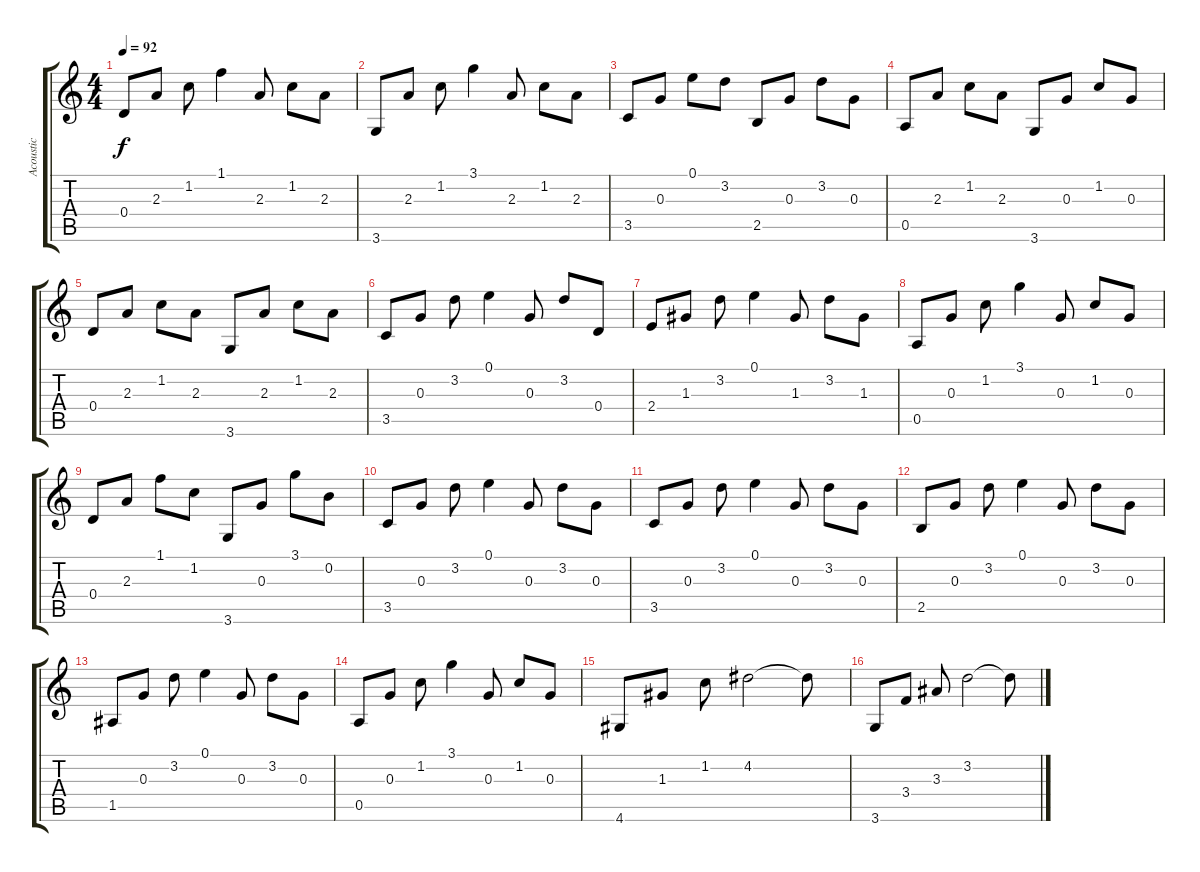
\track ("Acoustic" "Acoustic") {instrument acousticguitarsteel}
\staff {score tabs}
\tuning (E4 B3 G3 D3 A2 E2) {hide}
\ts (4 4)
\tempo 92
\clef g2
\ks c
0.4.8{dy f} 2.3.8 1.2.8 1.1.4 2.3.8 1.2.8 2.3.8 |
3.6.8 2.3.8 1.2.8 3.1.4 2.3.8 1.2.8 2.3.8 |
3.5.8 0.3.8 0.1.8 3.2.8 2.5.8 0.3.8 3.2.8 0.3.8 |
0.5.8 2.3.8 1.2.8 2.3.8 3.6.8 0.3.8 1.2.8 0.3.8 |
0.4.8 2.3.8 1.2.8 2.3.8 3.6.8 2.3.8 1.2.8 2.3.8 |
3.5.8 0.3.8 3.2.8 0.1.4 0.3.8 3.2.8 0.4.8 |
2.4.8 1.3.8 3.2.8 0.1.4 1.3.8 3.2.8 1.3.8 |
0.5.8 0.3.8 1.2.8 3.1.4 0.3.8 1.2.8 0.3.8 |
0.4.8 2.3.8 1.1.8 1.2.8 3.6.8 0.3.8 3.1.8 0.2.8 |
3.5.8 0.3.8 3.2.8 0.1.4 0.3.8 3.2.8 0.3.8 |
3.5.8 0.3.8 3.2.8 0.1.4 0.3.8 3.2.8 0.3.8 |
2.5.8 0.3.8 3.2.8 0.1.4 0.3.8 3.2.8 0.3.8 |
1.5.8 0.3.8 3.2.8 0.1.4 0.3.8 3.2.8 0.3.8 |
0.5.8 0.3.8 1.2.8 3.1.4 0.3.8 1.2.8 0.3.8 |
4.6.8 1.3.8 1.2.8 4.2.2 4.2{t}.8 |
3.6.8 3.4.8 3.3.8 3.2.2 3.2{t}.8
